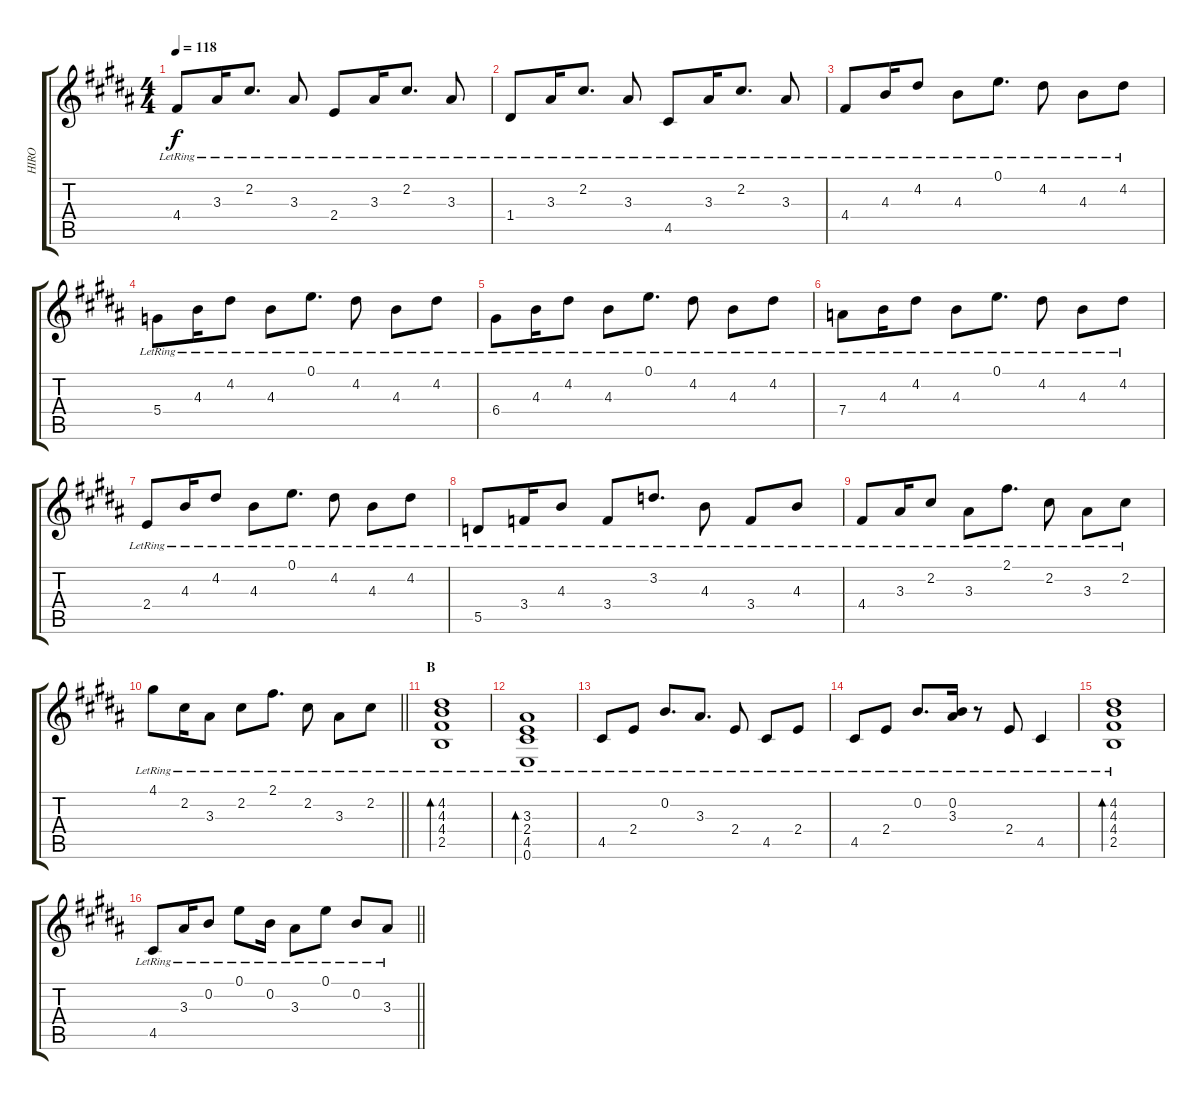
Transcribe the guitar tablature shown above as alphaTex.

\track ("HIRO" "HIRO") {instrument overdrivenguitar}
\staff {score tabs}
\tuning (E4 B3 G3 D3 A2 E2) {hide}
\ts (4 4)
\tempo 118
\clef g2
\ks b
4.4{lr}.8{dy f} 3.3{lr}.16 2.2{lr}.8{d} 3.3{lr}.8 2.4{lr}.8 3.3{lr}.16 2.2{lr}.8{d} 3.3{lr}.8 |
1.4{lr}.8 3.3{lr}.16 2.2{lr}.8{d} 3.3{lr}.8 4.5{lr}.8 3.3{lr}.16 2.2{lr}.8{d} 3.3{lr}.8 |
4.4{lr}.8 4.3{lr}.16 4.2{lr}.8 4.3{lr}.8 0.1{lr}.8{d} 4.2{lr}.8 4.3{lr}.8 4.2{lr}.8 |
5.4{lr}.8 4.3{lr}.16 4.2{lr}.8 4.3{lr}.8 0.1{lr}.8{d} 4.2{lr}.8 4.3{lr}.8 4.2{lr}.8 |
6.4{lr}.8 4.3{lr}.16 4.2{lr}.8 4.3{lr}.8 0.1{lr}.8{d} 4.2{lr}.8 4.3{lr}.8 4.2{lr}.8 |
7.4{lr}.8 4.3{lr}.16 4.2{lr}.8 4.3{lr}.8 0.1{lr}.8{d} 4.2{lr}.8 4.3{lr}.8 4.2{lr}.8 |
2.4{lr}.8 4.3{lr}.16 4.2{lr}.8 4.3{lr}.8 0.1{lr}.8{d} 4.2{lr}.8 4.3{lr}.8 4.2{lr}.8 |
5.5{lr}.8 3.4{lr}.16 4.3{lr}.8 3.4{lr}.8 3.2{lr}.8{d} 4.3{lr}.8 3.4{lr}.8 4.3{lr}.8 |
4.4{lr}.8 3.3{lr}.16 2.2{lr}.8 3.3{lr}.8 2.1{lr}.8{d} 2.2{lr}.8 3.3{lr}.8 2.2{lr}.8 |
\barLineRight lightlight
4.1{lr}.8 2.2{lr}.16 3.3{lr}.8 2.2{lr}.8 2.1{lr}.8{d} 2.2{lr}.8 3.3{lr}.8 2.2{lr}.8 |
\section ("" "B")
(4.2{lr} 4.3{lr} 4.4{lr} 2.5{lr}).1{bd 120 instrument acousticguitarsteel} |
(3.3{lr} 2.4{lr} 4.5{lr} 0.6).1{bd 120} |
4.5{lr}.8 2.4{lr}.8 0.2{lr}.8{d} 3.3{lr}.8{d} 2.4{lr}.8 4.5{lr}.8 2.4{lr}.8 |
4.5{lr}.8 2.4{lr}.8 0.2{lr}.8{d} (0.2{lr} 3.3{lr}).16 r.8 2.4{lr}.8 4.5{lr}.4 |
(4.2{lr} 4.3{lr} 4.4{lr} 2.5{lr}).1{bd 120} |
\barLineRight lightlight
4.5{lr}.8 3.3{lr}.16 0.2{lr}.8 0.1{lr}.8 0.2{lr}.16 3.3{lr}.8 0.1{lr}.8 0.2{lr}.8 3.3{lr}.8
